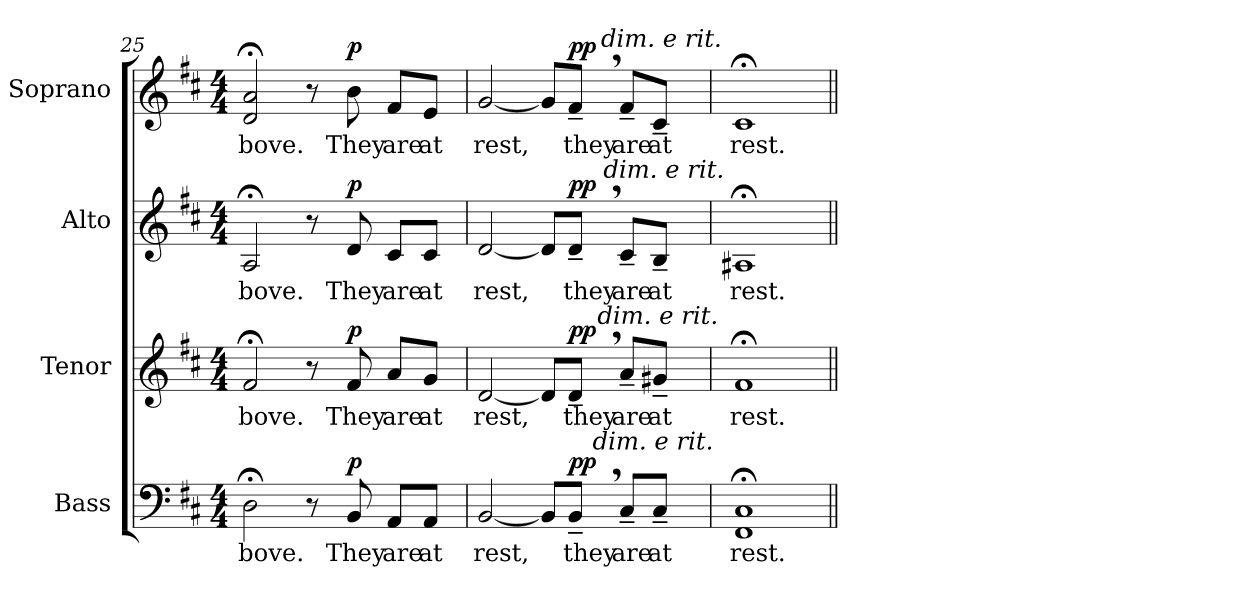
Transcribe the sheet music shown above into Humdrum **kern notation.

**kern	**text	**dynam	**kern	**text	**dynam	**kern	**text	**dynam	**kern	**text	**dynam
*part4	*part4	*part4	*part3	*part3	*part3	*part2	*part2	*part2	*part1	*part1	*part1
*staff4	*staff4	*staff4	*staff3	*staff3	*staff3	*staff2	*staff2	*staff2	*staff1	*staff1	*staff1
*I"Bass	*	*	*I"Tenor	*	*	*I"Alto	*	*	*I"Soprano	*	*
!!LO:LB:g=z
*clefF4	*	*	*clefG2	*	*	*clefG2	*	*	*clefG2	*	*
*	*	*	*ITrd7c12	*	*	*	*	*	*	*	*
*k[f#c#]	*	*	*k[f#c#]	*	*	*k[f#c#]	*	*	*k[f#c#]	*	*
*D:	*	*	*D:	*	*	*D:	*	*	*D:	*	*
*M4/4	*	*	*M4/4	*	*	*M4/4	*	*	*M4/4	*	*
=25	=25	=25	=25	=25	=25	=25	=25	=25	=25	=25	=25
!	!LO:LY:b:color=#000000	!	!	!	!	!	!	!	!	!	!
!	!	!	!	!LO:LY:b:color=#000000	!	!	!	!	!	!	!
!	!	!	!	!	!	!	!LO:LY:b:color=#000000	!	!	!	!
!	!	!	!	!	!	!	!	!	!	!LO:LY:b:color=#000000	!
*	*	*	*	*	*	*	*	*	*^	*	*
2D;i\	-bove.	.	2F#;i/	-bove.	.	2A;i/	-bove.	.	2di/; 2ai;	2ryy	-bove.	.
8r	.	.	8r	.	.	8r	.	.	8r	16ryy	.	.
.	.	.	.	.	.	.	.	.	.	128ryy	.	.
.	.	.	.	.	.	.	.	.	.	512ryy	.	.
.	.	.	.	.	.	.	.	.	.	4ryy	.	.
!	!LO:LY:b:color=#000000	!	!	!	!	!	!	!	!	!	!	!
!	!	!	!	!LO:LY:b:color=#000000	!	!	!	!	!	!	!	!
!	!	!	!	!	!	!	!LO:LY:b:color=#000000	!	!	!	!	!
!	!	!	!	!	!	!	!	!	!	!	!LO:LY:b:color=#000000	!
8BBi/	They	p	8F#i/	They	p	8di/	They	p	8bi\	.	They	p
!	!LO:LY:b:color=#000000	!	!	!	!	!	!	!	!	!	!	!
!	!	!	!	!LO:LY:b:color=#000000	!	!	!	!	!	!	!	!
!	!	!	!	!	!	!	!LO:LY:b:color=#000000	!	!	!	!	!
!	!	!	!	!	!	!	!	!	!	!	!LO:LY:b:color=#000000	!
8AAi/L	are	.	8Ai/L	are	.	8c#i/L	are	.	8f#i/L	.	are	.
.	.	.	.	.	.	.	.	.	.	8ryy	.	.
!	!LO:LY:b:color=#000000	!	!	!	!	!	!	!	!	!	!	!
!	!	!	!	!LO:LY:b:color=#000000	!	!	!	!	!	!	!	!
!	!	!	!	!	!	!	!LO:LY:b:color=#000000	!	!	!	!	!
!	!	!	!	!	!	!	!	!	!	!	!LO:LY:b:color=#000000	!
8AAi/J	at	.	8Gi/J	at	.	8c#i/J	at	.	8ei/J	.	at	.
.	.	.	.	.	.	.	.	.	.	32ryy	.	.
.	.	.	.	.	.	.	.	.	.	64ryy	.	.
.	.	.	.	.	.	.	.	.	.	256.ryy	.	.
=26	=26	=26	=26	=26	=26	=26	=26	=26	=26	=26	=26	=26
!	!LO:LY:b:color=#000000	!	!	!	!	!	!	!	!	!	!	!
!	!	!	!	!LO:LY:b:color=#000000	!	!	!	!	!	!	!	!
!	!	!	!	!	!	!	!LO:LY:b:color=#000000	!	!	!	!	!
!	!	!	!	!	!	!	!	!	!	!	!LO:LY:b:color=#000000	!
*^	*	*	*^	*	*	*^	*	*	*	*	*	*
[2BBi/	2ryy	rest,	.	[2Di/	2ryy	rest,	.	[2di/	2ryy	rest,	.	[2gi/	2ryy	rest,	.
8BBi/L]	8ryy	.	.	8Di/L]	8ryy	.	.	8di/L]	8ryy	.	.	8gi/L]	8ryy	.	.
!	!	!LO:LY:b:color=#000000	!	!	!	!	!	!	!	!	!	!	!	!	!
!	!	!	!	!	!	!LO:LY:b:color=#000000	!	!	!	!	!	!	!	!	!
!	!	!	!	!	!	!	!	!	!	!LO:LY:b:color=#000000	!	!	!	!	!
!	!	!	!	!	!	!	!	!	!	!	!	!	!	!LO:LY:b:color=#000000	!
8BB~,i/J	32..ryy	they	pp	8D~,i/J	32ryy	they	pp	8d~,i/J	16ryy	they	pp	8f#~,i/J	16ryy	they	pp
.	.	.	.	.	64ryy	.	.	.	.	.	.	.	.	.	.
.	.	.	.	.	128...ryy	.	.	.	.	.	.	.	.	.	.
!	!LO:TX:a:i:t=dim. e rit.	!	!	!	!	!	!	!	!	!	!	!	!	!	!
.	4ryy	.	.	.	.	.	.	.	.	.	.	.	.	.	.
!	!	!	!	!	!LO:TX:a:i:t=dim. e rit.	!	!	!	!	!	!	!	!	!	!
.	.	.	.	.	4ryy	.	.	.	.	.	.	.	.	.	.
.	.	.	.	.	.	.	.	.	256ryy	.	.	.	512.ryy	.	.
!	!	!	!	!	!	!	!	!	!	!	!	!	!LO:TX:a:i:t=dim. e rit.	!	!
.	.	.	.	.	.	.	.	.	.	.	.	.	4ryy	.	.
.	.	.	.	.	.	.	.	.	1024ryy	.	.	.	.	.	.
!	!	!	!	!	!	!	!	!	!LO:TX:a:i:t=dim. e rit.	!	!	!	!	!	!
.	.	.	.	.	.	.	.	.	4ryy	.	.	.	.	.	.
!	!	!LO:LY:b:color=#000000	!	!	!	!	!	!	!	!	!	!	!	!	!
!	!	!	!	!	!	!LO:LY:b:color=#000000	!	!	!	!	!	!	!	!	!
!	!	!	!	!	!	!	!	!	!	!LO:LY:b:color=#000000	!	!	!	!	!
!	!	!	!	!	!	!	!	!	!	!	!	!	!	!LO:LY:b:color=#000000	!
8C#~i/L	.	are	.	8A~i/L	.	are	.	8c#~i/L	.	are	.	8f#~i/L	.	are	.
!	!	!LO:LY:b:color=#000000	!	!	!	!	!	!	!	!	!	!	!	!	!
!	!	!	!	!	!	!LO:LY:b:color=#000000	!	!	!	!	!	!	!	!	!
!	!	!	!	!	!	!	!	!	!	!LO:LY:b:color=#000000	!	!	!	!	!
!	!	!	!	!	!	!	!	!	!	!	!	!	!	!LO:LY:b:color=#000000	!
8C#~i/J	.	at	.	8G#X~i/J	.	at	.	8B~i/J	.	at	.	8c#~i/J	.	at	.
.	16ryy	.	.	.	.	.	.	.	.	.	.	.	.	.	.
.	.	.	.	.	16ryy	.	.	.	.	.	.	.	.	.	.
.	.	.	.	.	.	.	.	.	.	.	.	.	32ryy	.	.
.	.	.	.	.	.	.	.	.	32ryy	.	.	.	.	.	.
.	.	.	.	.	.	.	.	.	.	.	.	.	64ryy	.	.
.	.	.	.	.	.	.	.	.	64ryy	.	.	.	.	.	.
.	.	.	.	.	.	.	.	.	.	.	.	.	128ryy	.	.
.	.	.	.	.	.	.	.	.	128ryy	.	.	.	.	.	.
.	128ryy	.	.	.	.	.	.	.	.	.	.	.	.	.	.
.	.	.	.	.	.	.	.	.	.	.	.	.	256ryy	.	.
.	.	.	.	.	.	.	.	.	512.ryy	.	.	.	.	.	.
.	.	.	.	.	1024ryy	.	.	.	.	.	.	.	1024ryy	.	.
*v	*v	*	*	*	*	*	*	*v	*v	*	*	*v	*v	*	*
*	*	*	*v	*v	*	*	*	*	*	*	*	*
=27	=27	=27	=27	=27	=27	=27	=27	=27	=27	=27	=27
*^	*	*	*^	*	*	*^	*	*	*^	*	*
!	!	!LO:LY:b:color=#000000	!	!	!	!	!	!	!	!	!	!	!	!	!
*v	*v	*	*	*	*	*	*	*v	*v	*	*	*v	*v	*	*
*	*	*	*v	*v	*	*	*	*	*	*	*	*
*^	*	*	*^	*	*	*^	*	*	*^	*	*
!	!	!	!	!	!	!LO:LY:b:color=#000000	!	!	!	!	!	!	!	!	!
*v	*v	*	*	*	*	*	*	*v	*v	*	*	*v	*v	*	*
*	*	*	*v	*v	*	*	*	*	*	*	*	*
*^	*	*	*^	*	*	*^	*	*	*^	*	*
!	!	!	!	!	!	!	!	!	!	!LO:LY:b:color=#000000	!	!	!	!	!
*v	*v	*	*	*	*	*	*	*v	*v	*	*	*v	*v	*	*
*	*	*	*v	*v	*	*	*	*	*	*	*	*
*^	*	*	*^	*	*	*^	*	*	*^	*	*
!	!	!	!	!	!	!	!	!	!	!	!	!	!	!LO:LY:b:color=#000000	!
*v	*v	*	*	*	*	*	*	*v	*v	*	*	*v	*v	*	*
*	*	*	*v	*v	*	*	*	*	*	*	*	*
1FF#i; 1C#i;	rest.	.	1F#;i	rest.	.	1A#X;i	rest.	.	1c#;i	rest.	.
=||	=||	=||	=||	=||	=||	=||	=||	=||	=||	=||	=||
*-	*-	*-	*-	*-	*-	*-	*-	*-	*-	*-	*-
